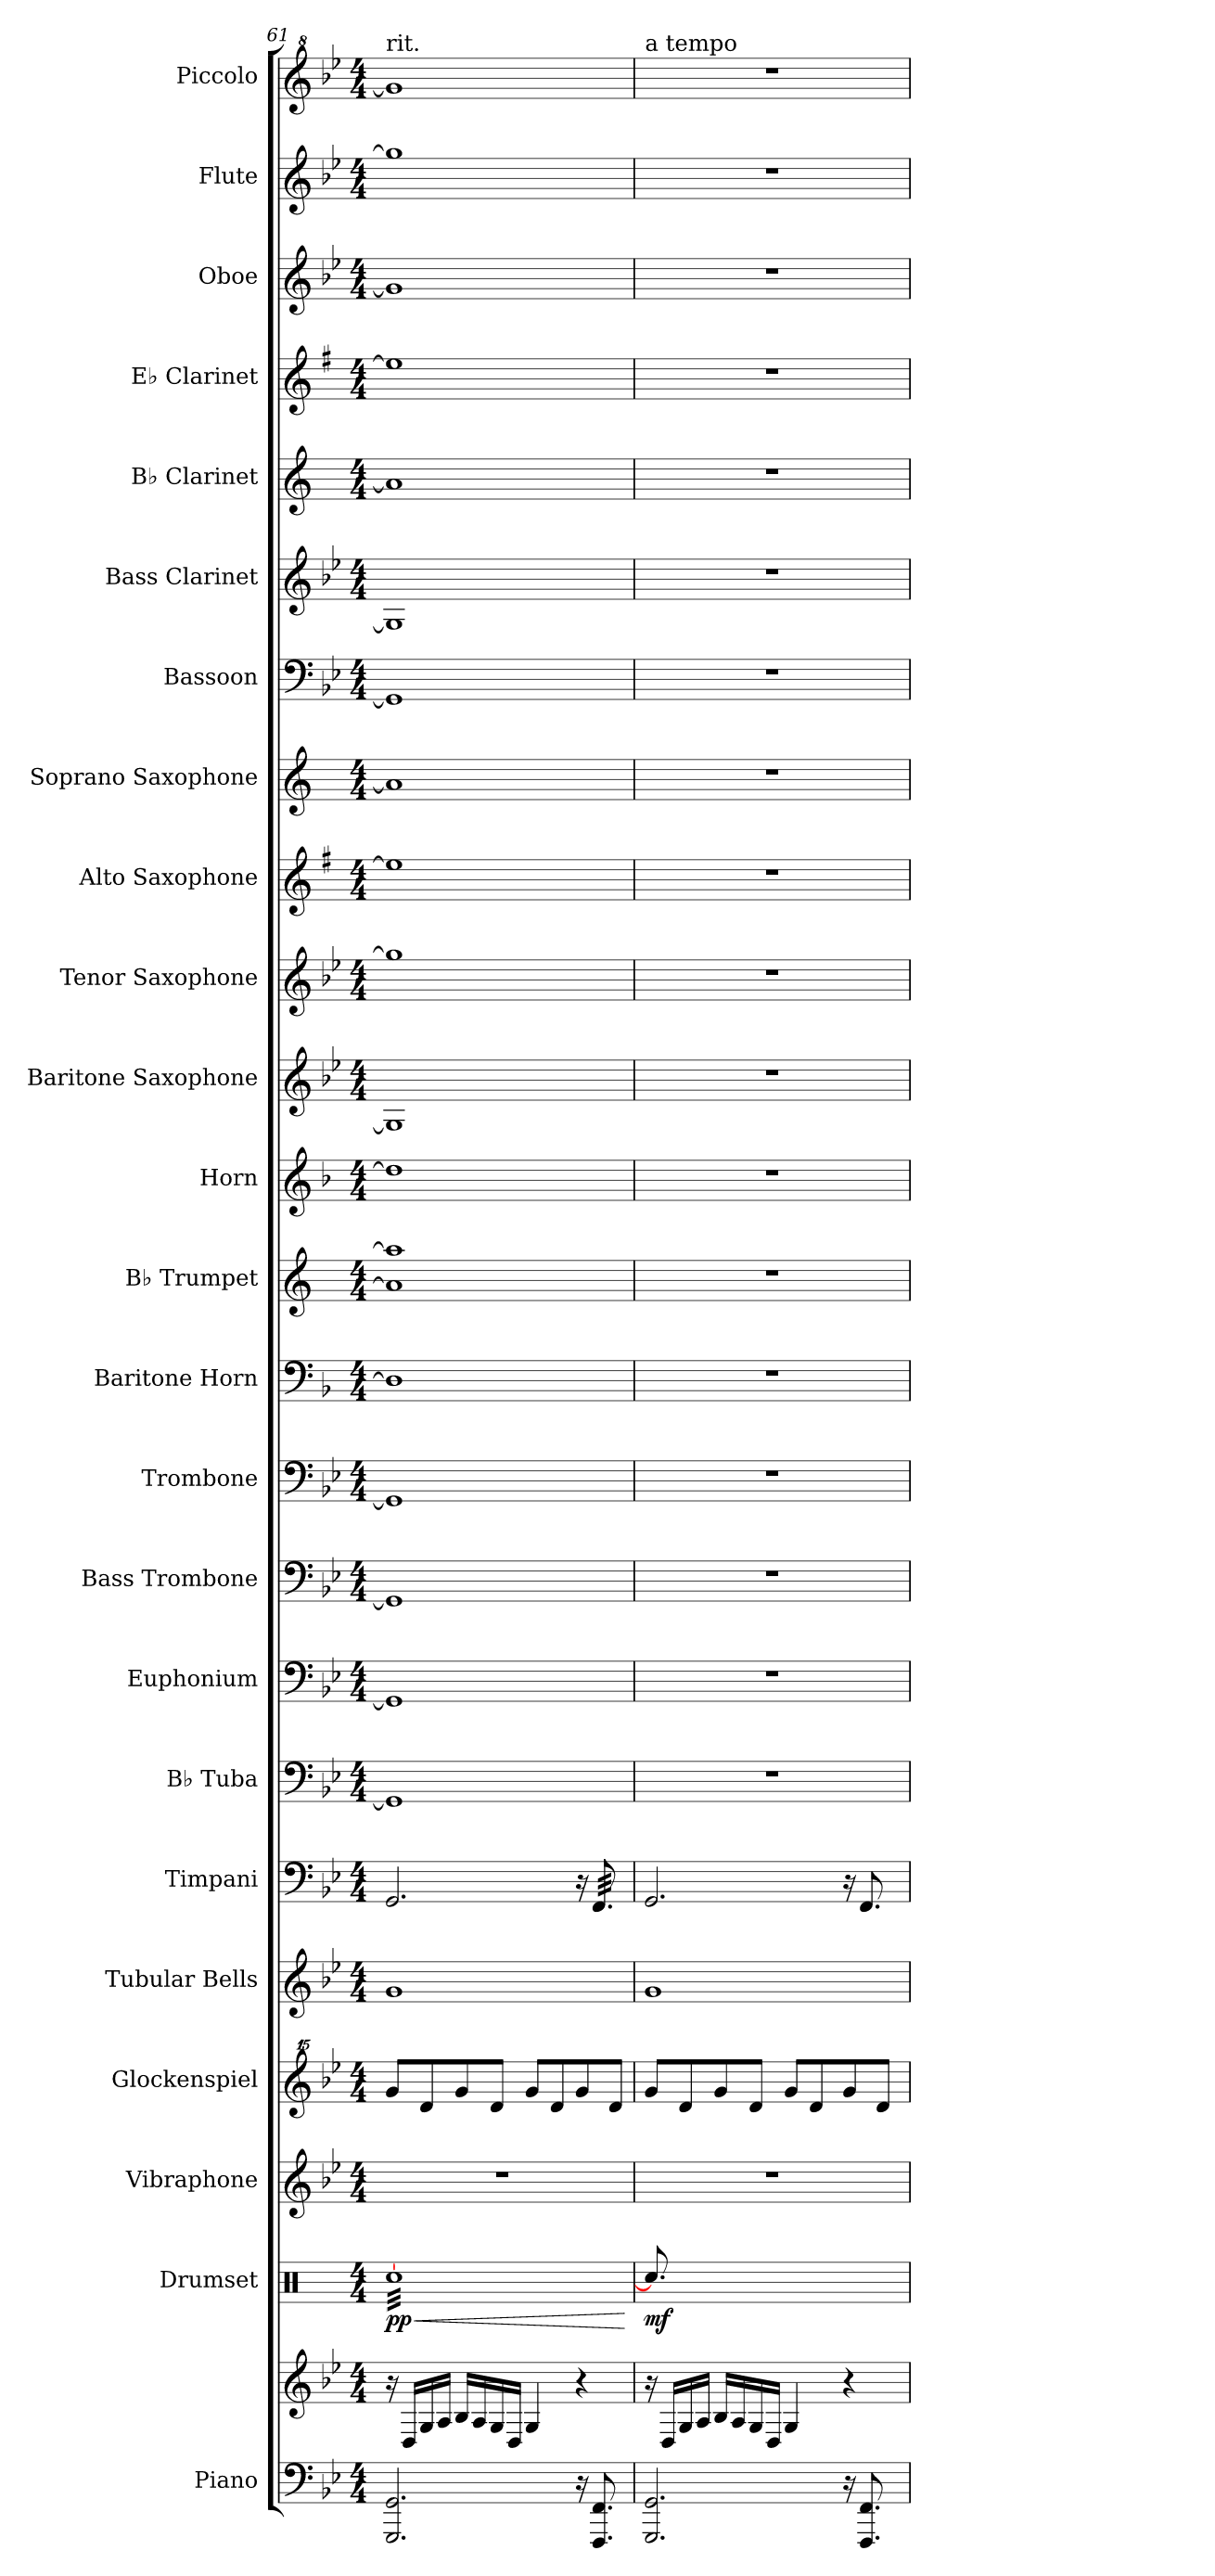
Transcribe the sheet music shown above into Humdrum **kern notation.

**kern	**kern	**kern	**dynam	**kern	**kern	**kern	**kern	**kern	**kern	**kern	**kern	**kern	**kern	**kern	**kern	**kern	**kern	**kern	**kern	**kern	**kern	**kern	**kern	**kern	**kern
*part24	*part24	*part23	*part23	*part22	*part21	*part20	*part19	*part18	*part17	*part16	*part15	*part14	*part13	*part12	*part11	*part10	*part9	*part8	*part7	*part6	*part5	*part4	*part3	*part2	*part1
*staff25	*staff24	*staff23	*staff23	*staff22	*staff21	*staff20	*staff19	*staff18	*staff17	*staff16	*staff15	*staff14	*staff13	*staff12	*staff11	*staff10	*staff9	*staff8	*staff7	*staff6	*staff5	*staff4	*staff3	*staff2	*staff1
*I"Piano	*	*I"Drumset	*	*I"Vibraphone	*I"Glockenspiel	*I"Tubular Bells	*I"Timpani	*I"B♭ Tuba	*I"Euphonium	*I"Bass Trombone	*I"Trombone	*I"Baritone Horn	*I"B♭ Trumpet	*I"Horn	*I"Baritone Saxophone	*I"Tenor Saxophone	*I"Alto Saxophone	*I"Soprano Saxophone	*I"Bassoon	*I"Bass Clarinet	*I"B♭ Clarinet	*I"E♭ Clarinet	*I"Oboe	*I"Flute	*I"Piccolo
*I'Pno.	*	*I'Drs.	*	*I'Vib.	*I'Glk.	*I'Tu. Be.	*I'Timp.	*I'B♭ Tu.	*I'Eu.	*I'B. Trb.	*I'Trb.	*I'Bar. Hn.	*I'B♭ Tpt.	*I'Hn.	*I'Bar. Sax.	*I'T. Sax.	*I'A. Sax.	*I'S. Sax.	*I'Bsn.	*I'B. Cl.	*I'B♭ Cl.	*I'E♭ Cl.	*I'Ob.	*I'Fl.	*I'Picc.
*clefF4	*clefG2	*clefX	*	*clefG2	*clefG^^2	*clefG2	*clefF4	*clefF4	*clefF4	*clefF4	*clefF4	*clefF4	*clefG2	*clefG2	*clefG2	*clefG2	*clefG2	*clefG2	*clefF4	*clefG2	*clefG2	*clefG2	*clefG2	*clefG2	*clefG^2
*	*	*	*	*	*	*	*	*	*	*	*	*ITrd4c7	*ITrd1c2	*ITrd4c7	*ITrd12c21	*ITrd8c14	*ITrd5c9	*ITrd1c2	*	*ITrd8c14	*ITrd1c2	*ITrd-2c-3	*	*	*ITrd-7c-12
*k[b-e-]	*k[b-e-]	*k[]	*	*k[b-e-]	*k[b-e-]	*k[b-e-]	*k[b-e-]	*k[b-e-]	*k[b-e-]	*k[b-e-]	*k[b-e-]	*k[b-e-]	*k[b-e-]	*k[b-e-]	*k[b-e-]	*k[b-e-]	*k[b-e-]	*k[b-e-]	*k[b-e-]	*k[b-e-]	*k[b-e-]	*k[b-e-]	*k[b-e-]	*k[b-e-]	*k[b-e-]
*B-:	*B-:	*C:	*	*B-:	*B-:	*B-:	*B-:	*B-:	*B-:	*B-:	*B-:	*B-:	*B-:	*B-:	*B-:	*B-:	*B-:	*B-:	*B-:	*B-:	*B-:	*B-:	*B-:	*B-:	*B-:
*M4/4	*M4/4	*M4/4	*	*M4/4	*M4/4	*M4/4	*M4/4	*M4/4	*M4/4	*M4/4	*M4/4	*M4/4	*M4/4	*M4/4	*M4/4	*M4/4	*M4/4	*M4/4	*M4/4	*M4/4	*M4/4	*M4/4	*M4/4	*M4/4	*M4/4
=61	=61	=61	=61	=61	=61	=61	=61	=61	=61	=61	=61	=61	=61	=61	=61	=61	=61	=61	=61	=61	=61	=61	=61	=61	=61
!	!	!	!	!	!	!	!	!	!	!	!	!	!	!	!	!	!	!	!	!	!	!	!	!	!LO:TX:a:t=rit.
!	!	!	!LO:HP:b	!	!	!	!	!	!	!	!	!	!	!	!	!	!	!	!	!	!	!	!	!	!
!	!	!	!LO:DY:n=1:b	!	!	!	!	!	!	!	!	!	!	!	!	!	!	!	!	!	!	!	!	!	!
*	*	*tremolo	*	*	*	*	*	*	*	*	*	*	*	*	*	*	*	*	*	*	*	*	*	*	*
2.GGG/ 2.GG/	16r	[32RccLLL	< pp	1r	8ggg/L	1g	2.GG/	1GG]	1GG]	1GG]	1GG]	1GG]	1g] 1gg]	1g]	1GG]	1g]	1g]	1g]	1GG]	1GG]	1g]	1gg]	1g]	1gg]	1ggg]
.	.	32Rcc	.	.	.	.	.	.	.	.	.	.	.	.	.	.	.	.	.	.	.	.	.	.	.
.	16D/LL	32Rcc	.	.	.	.	.	.	.	.	.	.	.	.	.	.	.	.	.	.	.	.	.	.	.
.	.	32Rcc	.	.	.	.	.	.	.	.	.	.	.	.	.	.	.	.	.	.	.	.	.	.	.
.	16G/	32Rcc	.	.	8ddd/	.	.	.	.	.	.	.	.	.	.	.	.	.	.	.	.	.	.	.	.
.	.	32Rcc	.	.	.	.	.	.	.	.	.	.	.	.	.	.	.	.	.	.	.	.	.	.	.
.	16A/JJ	32Rcc	.	.	.	.	.	.	.	.	.	.	.	.	.	.	.	.	.	.	.	.	.	.	.
.	.	32Rcc	.	.	.	.	.	.	.	.	.	.	.	.	.	.	.	.	.	.	.	.	.	.	.
.	16B-/LL	32Rcc	.	.	8ggg/	.	.	.	.	.	.	.	.	.	.	.	.	.	.	.	.	.	.	.	.
.	.	32Rcc	.	.	.	.	.	.	.	.	.	.	.	.	.	.	.	.	.	.	.	.	.	.	.
.	16A/	32Rcc	.	.	.	.	.	.	.	.	.	.	.	.	.	.	.	.	.	.	.	.	.	.	.
.	.	32Rcc	.	.	.	.	.	.	.	.	.	.	.	.	.	.	.	.	.	.	.	.	.	.	.
.	16G/	32Rcc	.	.	8ddd/J	.	.	.	.	.	.	.	.	.	.	.	.	.	.	.	.	.	.	.	.
.	.	32Rcc	.	.	.	.	.	.	.	.	.	.	.	.	.	.	.	.	.	.	.	.	.	.	.
.	16D/JJ	32Rcc	.	.	.	.	.	.	.	.	.	.	.	.	.	.	.	.	.	.	.	.	.	.	.
.	.	32Rcc	.	.	.	.	.	.	.	.	.	.	.	.	.	.	.	.	.	.	.	.	.	.	.
.	4G/	32Rcc	.	.	8ggg/L	.	.	.	.	.	.	.	.	.	.	.	.	.	.	.	.	.	.	.	.
.	.	32Rcc	.	.	.	.	.	.	.	.	.	.	.	.	.	.	.	.	.	.	.	.	.	.	.
.	.	32Rcc	.	.	.	.	.	.	.	.	.	.	.	.	.	.	.	.	.	.	.	.	.	.	.
.	.	32Rcc	.	.	.	.	.	.	.	.	.	.	.	.	.	.	.	.	.	.	.	.	.	.	.
.	.	32Rcc	.	.	8ddd/	.	.	.	.	.	.	.	.	.	.	.	.	.	.	.	.	.	.	.	.
.	.	32Rcc	.	.	.	.	.	.	.	.	.	.	.	.	.	.	.	.	.	.	.	.	.	.	.
.	.	32Rcc	.	.	.	.	.	.	.	.	.	.	.	.	.	.	.	.	.	.	.	.	.	.	.
.	.	32Rcc	.	.	.	.	.	.	.	.	.	.	.	.	.	.	.	.	.	.	.	.	.	.	.
16r	4r	32Rcc	.	.	8ggg/	.	16r	.	.	.	.	.	.	.	.	.	.	.	.	.	.	.	.	.	.
.	.	32Rcc	.	.	.	.	.	.	.	.	.	.	.	.	.	.	.	.	.	.	.	.	.	.	.
*	*	*	*	*	*	*	*tremolo	*	*	*	*	*	*	*	*	*	*	*	*	*	*	*	*	*	*
8.FFF/ 8.FF/	.	32Rcc	.	.	.	.	64FF/LLLL	.	.	.	.	.	.	.	.	.	.	.	.	.	.	.	.	.	.
.	.	.	.	.	.	.	64FF/	.	.	.	.	.	.	.	.	.	.	.	.	.	.	.	.	.	.
.	.	32Rcc	.	.	.	.	64FF/	.	.	.	.	.	.	.	.	.	.	.	.	.	.	.	.	.	.
.	.	.	.	.	.	.	64FF/	.	.	.	.	.	.	.	.	.	.	.	.	.	.	.	.	.	.
.	.	32Rcc	.	.	8ddd/J	.	64FF/	.	.	.	.	.	.	.	.	.	.	.	.	.	.	.	.	.	.
.	.	.	.	.	.	.	64FF/	.	.	.	.	.	.	.	.	.	.	.	.	.	.	.	.	.	.
.	.	32Rcc	.	.	.	.	64FF/	.	.	.	.	.	.	.	.	.	.	.	.	.	.	.	.	.	.
.	.	.	.	.	.	.	64FF/	.	.	.	.	.	.	.	.	.	.	.	.	.	.	.	.	.	.
.	.	32Rcc	.	.	.	.	64FF/	.	.	.	.	.	.	.	.	.	.	.	.	.	.	.	.	.	.
.	.	.	.	.	.	.	64FF/	.	.	.	.	.	.	.	.	.	.	.	.	.	.	.	.	.	.
.	.	32RccJJJ	.	.	.	.	64FF/	.	.	.	.	.	.	.	.	.	.	.	.	.	.	.	.	.	.
*	*	*Xtremolo	*	*	*	*	*	*	*	*	*	*	*	*	*	*	*	*	*	*	*	*	*	*	*
.	.	.	.	.	.	.	64FF/JJJJ	.	.	.	.	.	.	.	.	.	.	.	.	.	.	.	.	.	.
*	*	*	*	*	*	*	*Xtremolo	*	*	*	*	*	*	*	*	*	*	*	*	*	*	*	*	*	*
.	.	.	[	.	.	.	.	.	.	.	.	.	.	.	.	.	.	.	.	.	.	.	.	.	.
=62	=62	=62	=62	=62	=62	=62	=62	=62	=62	=62	=62	=62	=62	=62	=62	=62	=62	=62	=62	=62	=62	=62	=62	=62	=62
!	!	!	!	!	!	!	!	!	!	!	!	!	!	!	!	!	!	!	!	!	!	!	!	!	!LO:TX:a:t=a tempo
!	!	!	!LO:DY:b	!	!	!	!	!	!	!	!	!	!	!	!	!	!	!	!	!	!	!	!	!	!
2.GGG/ 2.GG/	16r	8.Rcc/]	mf	1r	8ggg/L	1g	2.GG/	1r	1r	1r	1r	1r	1r	1r	1r	1r	1r	1r	1r	1r	1r	1r	1r	1r	1r
.	16D/LL	.	.	.	.	.	.	.	.	.	.	.	.	.	.	.	.	.	.	.	.	.	.	.	.
.	16G/	.	.	.	8ddd/	.	.	.	.	.	.	.	.	.	.	.	.	.	.	.	.	.	.	.	.
.	16A/JJ	2ryy	.	.	.	.	.	.	.	.	.	.	.	.	.	.	.	.	.	.	.	.	.	.	.
.	16B-/LL	.	.	.	8ggg/	.	.	.	.	.	.	.	.	.	.	.	.	.	.	.	.	.	.	.	.
.	16A/	.	.	.	.	.	.	.	.	.	.	.	.	.	.	.	.	.	.	.	.	.	.	.	.
.	16G/	.	.	.	8ddd/J	.	.	.	.	.	.	.	.	.	.	.	.	.	.	.	.	.	.	.	.
.	16D/JJ	.	.	.	.	.	.	.	.	.	.	.	.	.	.	.	.	.	.	.	.	.	.	.	.
.	4G/	.	.	.	8ggg/L	.	.	.	.	.	.	.	.	.	.	.	.	.	.	.	.	.	.	.	.
.	.	.	.	.	8ddd/	.	.	.	.	.	.	.	.	.	.	.	.	.	.	.	.	.	.	.	.
.	.	4ryy	.	.	.	.	.	.	.	.	.	.	.	.	.	.	.	.	.	.	.	.	.	.	.
16r	4r	.	.	.	8ggg/	.	16r	.	.	.	.	.	.	.	.	.	.	.	.	.	.	.	.	.	.
8.FFF/ 8.FF/	.	.	.	.	.	.	8.FF/	.	.	.	.	.	.	.	.	.	.	.	.	.	.	.	.	.	.
.	.	.	.	.	8ddd/J	.	.	.	.	.	.	.	.	.	.	.	.	.	.	.	.	.	.	.	.
.	.	16ryy	.	.	.	.	.	.	.	.	.	.	.	.	.	.	.	.	.	.	.	.	.	.	.
=	=	=	=	=	=	=	=	=	=	=	=	=	=	=	=	=	=	=	=	=	=	=	=	=	=
*-	*-	*-	*-	*-	*-	*-	*-	*-	*-	*-	*-	*-	*-	*-	*-	*-	*-	*-	*-	*-	*-	*-	*-	*-	*-
